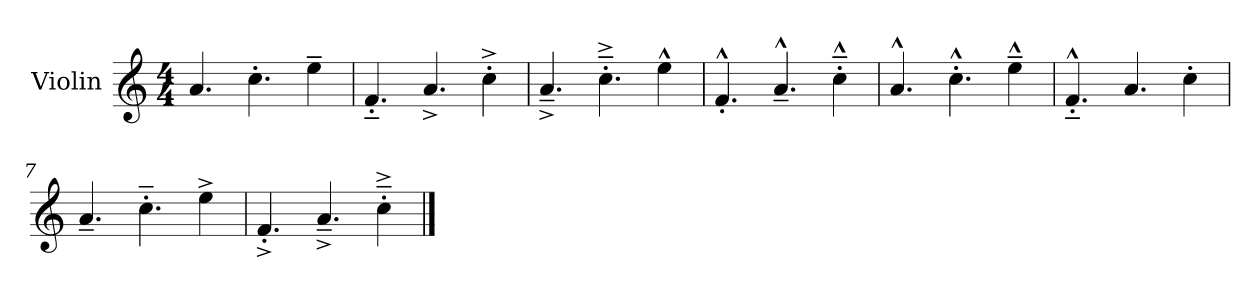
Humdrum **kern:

**kern
*part1
*staff1
*I"Violin
*I'Vln.
*clefG2
*k[]
*M4/4
=1
4.a/
4.cc'\
4ee~\
=2
4.f'~/
4.a^/
4cc'^\
=3
4.a~^/
4.cc'~^\
4ee^^\
=4
4.f'^^/
4.a~^^/
4cc'~^^\
=5
4.a^^/
4.cc'^^\
4ee~^^\
=6
4.f'~^^/
4.a/
4cc'\
=7
4.a~/
4.cc'~\
4ee^\
=8
4.f'^/
4.a~^/
4cc'~^\
==
*-
